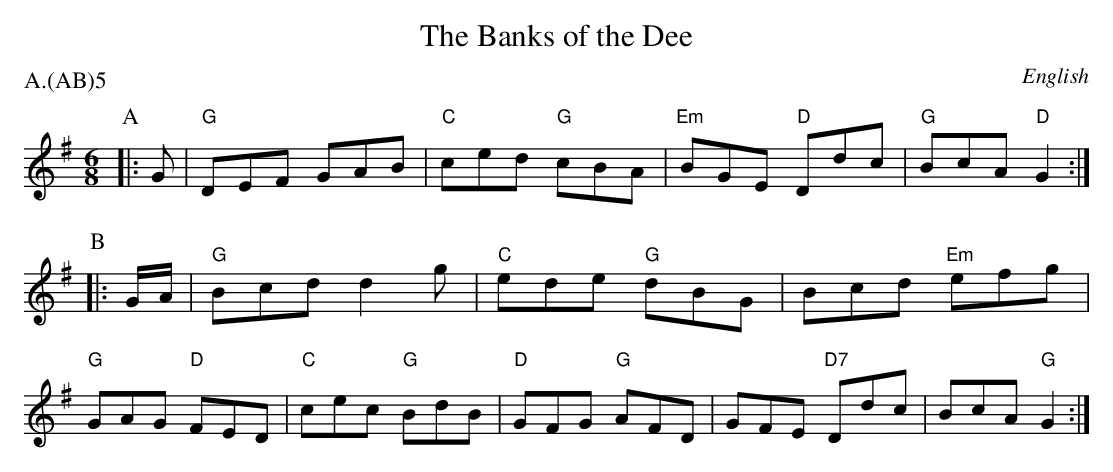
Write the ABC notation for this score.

X:1
T:Banks of the Dee, The
M:6/8
O:English
P:A.(AB)5
K:G
P:A
|: G | "G" DEF GAB | "C" ced "G" cBA | "Em" BGE "D" Ddc | "G" BcA "D" G2  :|
P:B
|: G/2A/2 | "G" Bcd d2 g | "C" ede "G" dBG | Bcd "Em" efg |
   "G" GAG "D" FED | "C" cec "G" BdB  | "D" GFG "G" AFD |\
   GFE "D7" Ddc | BcA "G" G2  :|
